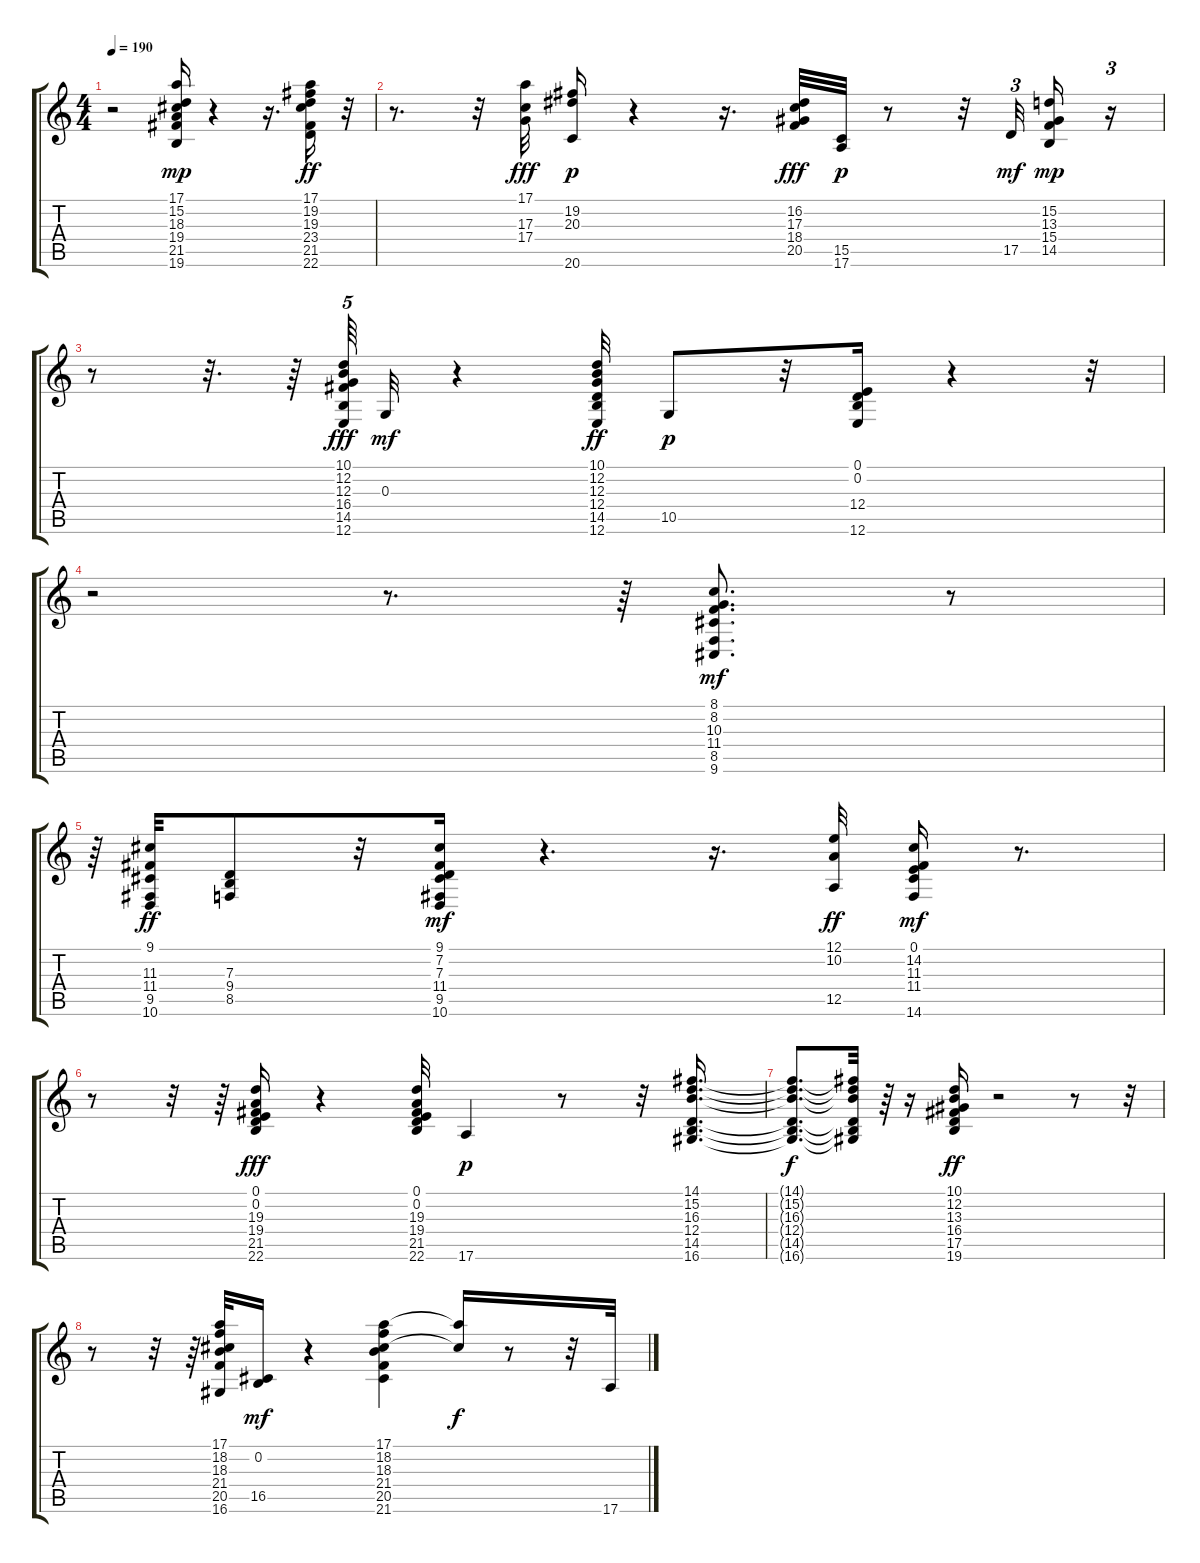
\track "" {instrument acousticgrandpiano}
\staff {score tabs}
\tuning (E4 B3 G3 D3 A2 E2) {hide}
\ts (4 4)
\tempo 190
\clef g2
\ks c
r.2{dy mf} (17.1 15.2 18.3 19.4 21.5 19.6).16{dy mp} r.4 r.16{d} (17.1 19.2 19.3 23.4 21.5 22.6).16{dy ff} r.32 |
r.8{d} r.32 (17.1 17.3 17.4).32{dy fff} (19.2 20.3 20.6).16{dy p} r.4 r.16{d} (16.2 17.3 18.4 20.5).32{dy fff} (15.5 17.6).32{dy p} r.8 r.32 17.5.32{tu (3 2) dy mf} (15.2 13.3 15.4 14.5).16{dy mp} r.16{tu (3 2)} |
r.8 r.32{d} r.64 (10.1 12.2 12.3 16.4 14.5 12.6).64{tu (5 4) dy fff} 0.3.32{dy mf} r.4 (10.1 12.2 12.3 12.4 14.5 12.6).32{dy ff} 10.5.8{dy p} r.32 (0.1 0.2 12.4 12.6).16 r.4 r.32 |
r.2 r.8{d} r.64 (8.1 8.2 10.3 11.4 8.5 9.6).8{d dy mf} r.8 |
r.64 (9.1 11.3 11.4 9.5 10.6).32{dy ff} (7.3 9.4 8.5).8 r.32 (9.1 7.2 7.3 11.4 9.5 10.6).16{dy mf} r.4{d} r.16{d} (12.1 10.2 12.5).32{dy ff} (0.1 14.2 11.3 11.4 14.6).16{dy mf} r.8{d} |
r.8 r.32 r.64 (0.1 0.2 19.3 19.4 21.5 22.6).16{dy fff} r.4 (0.1 0.2 19.3 19.4 21.5 22.6).32 17.6.4{dy p} r.8 r.32 (14.1 15.2 16.3 12.4 14.5 16.6).16{d} |
(14.1{t} 15.2{t} 16.3{t} 12.4{t} 14.5{t} 16.6{t}).8{d dy f} (14.1{t} 15.2{t} 16.3{t} 12.4{t} 14.5{t} 16.6{t}).32 r.64 r.16 (10.1 12.2 13.3 16.4 17.5 19.6).16{dy ff} r.2 r.8 r.32 |
r.8 r.32 r.64 (17.1 18.2 18.3 21.4 20.5 16.6).32 (0.2 16.5).16{dy mf} r.4 (17.1 18.2 18.3 21.4 20.5 21.6).4 (17.1{t} 18.3{t}).16{dy f} r.8 r.32 17.6.32
